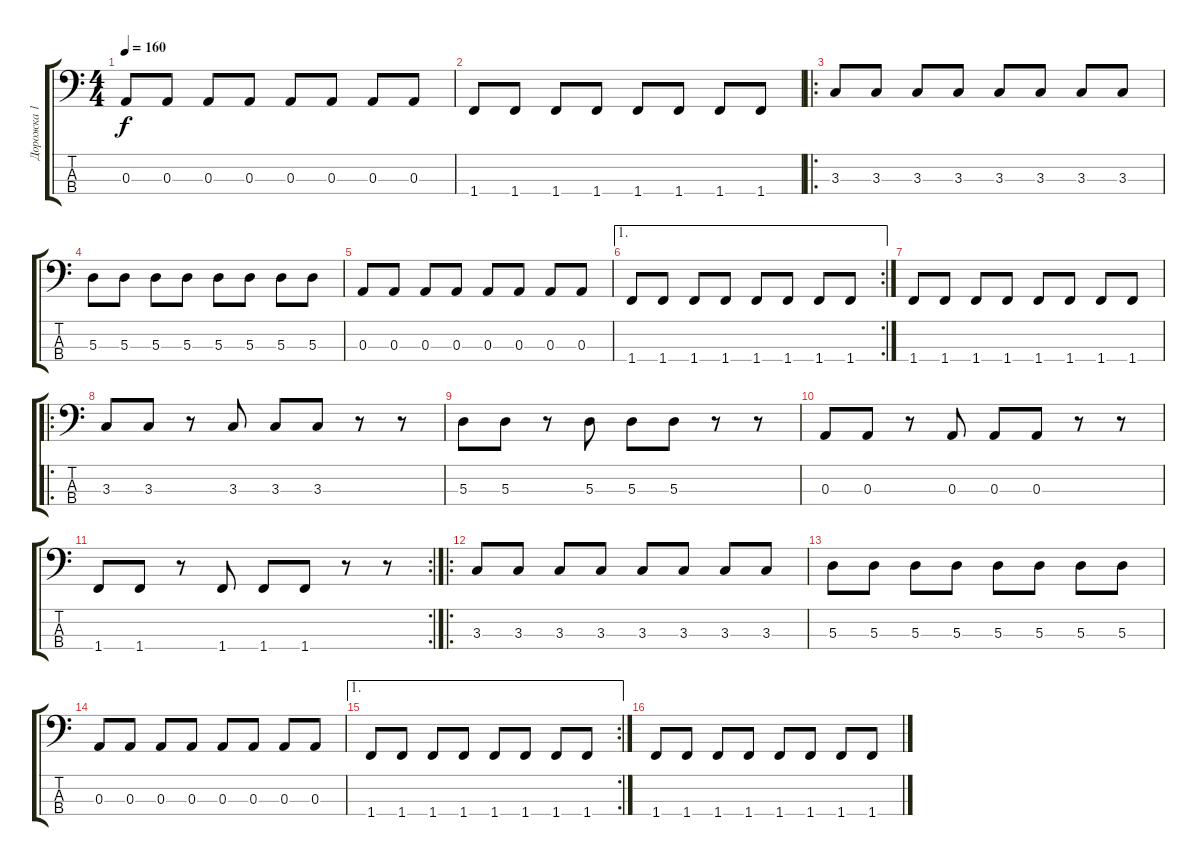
\track ("Дорожка 1" "Дорожка 1") {instrument slapbass2}
\staff {score tabs}
\tuning (G2 D2 A1 E1) {hide}
\ts (4 4)
\tempo 160
\clef f4
\ks c
0.3.8{dy f} 0.3.8 0.3.8 0.3.8 0.3.8 0.3.8 0.3.8 0.3.8 |
1.4.8 1.4.8 1.4.8 1.4.8 1.4.8 1.4.8 1.4.8 1.4.8 |
\ro
3.3.8 3.3.8 3.3.8 3.3.8 3.3.8 3.3.8 3.3.8 3.3.8 |
5.3.8 5.3.8 5.3.8 5.3.8 5.3.8 5.3.8 5.3.8 5.3.8 |
0.3.8 0.3.8 0.3.8 0.3.8 0.3.8 0.3.8 0.3.8 0.3.8 |
\ae 1
\rc 2
1.4.8 1.4.8 1.4.8 1.4.8 1.4.8 1.4.8 1.4.8 1.4.8 |
1.4.8 1.4.8 1.4.8 1.4.8 1.4.8 1.4.8 1.4.8 1.4.8 |
\ro
3.3.8 3.3.8 r.8 3.3.8 3.3.8 3.3.8 r.8 r.8 |
5.3.8 5.3.8 r.8 5.3.8 5.3.8 5.3.8 r.8 r.8 |
0.3.8 0.3.8 r.8 0.3.8 0.3.8 0.3.8 r.8 r.8 |
\rc 2
1.4.8 1.4.8 r.8 1.4.8 1.4.8 1.4.8 r.8 r.8 |
\ro
3.3.8 3.3.8 3.3.8 3.3.8 3.3.8 3.3.8 3.3.8 3.3.8 |
5.3.8 5.3.8 5.3.8 5.3.8 5.3.8 5.3.8 5.3.8 5.3.8 |
0.3.8 0.3.8 0.3.8 0.3.8 0.3.8 0.3.8 0.3.8 0.3.8 |
\ae 1
\rc 2
1.4.8 1.4.8 1.4.8 1.4.8 1.4.8 1.4.8 1.4.8 1.4.8 |
1.4.8 1.4.8 1.4.8 1.4.8 1.4.8 1.4.8 1.4.8 1.4.8
